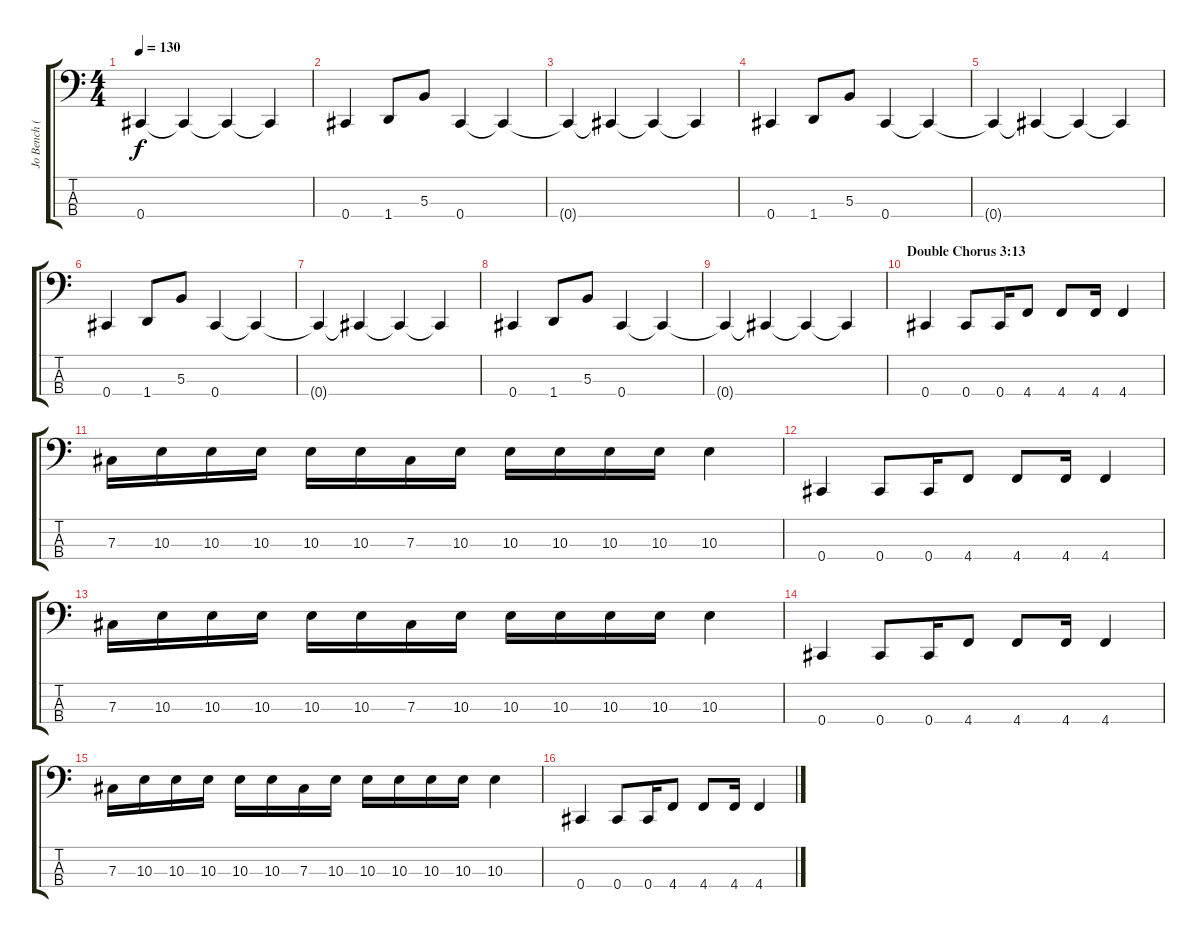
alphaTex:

\track ("Jo Bench (Bass)" "Jo Bench (") {instrument slapbass2}
\staff {score tabs}
\tuning (E2 B1 Gb1 Db1) {hide}
\ts (4 4)
\tempo 130
\clef f4
\ks c
0.4{t}.4{dy f} 0.4{t}.4 0.4{t}.4 0.4{t}.4 |
0.4.4 1.4.8 5.3.8 0.4.4 0.4{t}.4 |
0.4{t}.4 0.4{t}.4 0.4{t}.4 0.4{t}.4 |
0.4.4 1.4.8 5.3.8 0.4.4 0.4{t}.4 |
0.4{t}.4 0.4{t}.4 0.4{t}.4 0.4{t}.4 |
0.4.4 1.4.8 5.3.8 0.4.4 0.4{t}.4 |
0.4{t}.4 0.4{t}.4 0.4{t}.4 0.4{t}.4 |
0.4.4 1.4.8 5.3.8 0.4.4 0.4{t}.4 |
0.4{t}.4 0.4{t}.4 0.4{t}.4 0.4{t}.4 |
\section ("" "Double Chorus 3:13")
0.4.4 0.4.8 0.4.16 4.4.8 4.4.8 4.4.16 4.4.4 |
7.3.16 10.3.16 10.3.16 10.3.16 10.3.16 10.3.16 7.3.16 10.3.16 10.3.16 10.3.16 10.3.16 10.3.16 10.3.4 |
0.4.4 0.4.8 0.4.16 4.4.8 4.4.8 4.4.16 4.4.4 |
7.3.16 10.3.16 10.3.16 10.3.16 10.3.16 10.3.16 7.3.16 10.3.16 10.3.16 10.3.16 10.3.16 10.3.16 10.3.4 |
0.4.4 0.4.8 0.4.16 4.4.8 4.4.8 4.4.16 4.4.4 |
7.3.16 10.3.16 10.3.16 10.3.16 10.3.16 10.3.16 7.3.16 10.3.16 10.3.16 10.3.16 10.3.16 10.3.16 10.3.4 |
0.4.4 0.4.8 0.4.16 4.4.8 4.4.8 4.4.16 4.4.4
